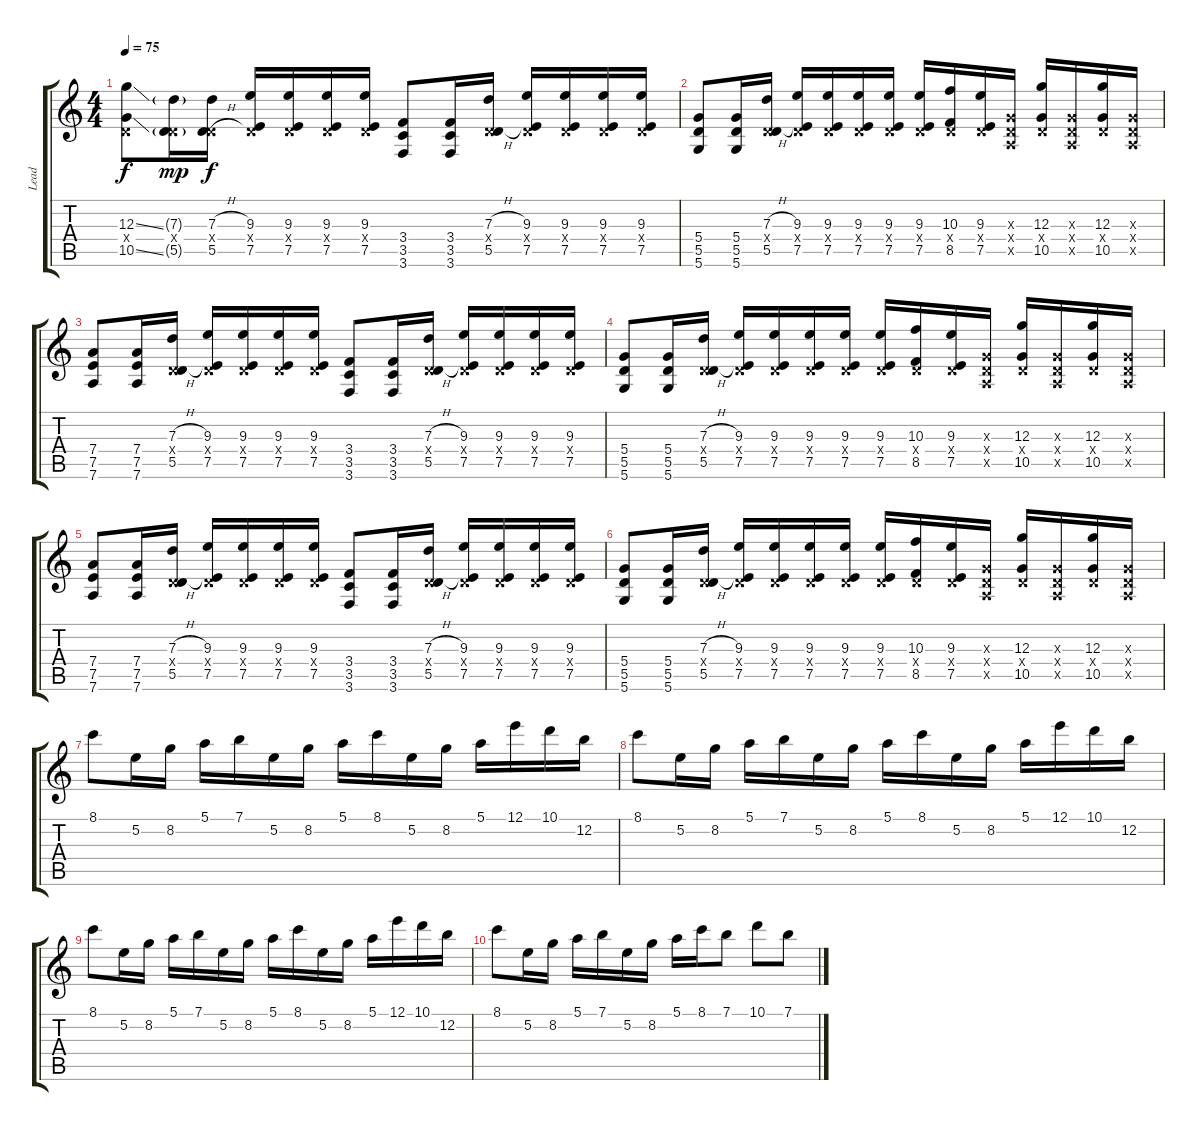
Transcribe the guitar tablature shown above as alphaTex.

\track ("Lead" "Lead") {instrument distortionguitar}
\staff {score tabs}
\tuning (E4 B3 G3 D3 A2 D2) {hide}
\ts (4 4)
\tempo 75
\clef g2
\ks c
(12.3{ss} 0.4{x} 10.5{ss}).8{dy f} (7.3{g} 0.4{x} 5.5{g}).16{dy mp} (7.3{h} 0.4{x} 5.5{h}).16{dy f} (9.3 0.4{x} 7.5).16 (9.3 0.4{x} 7.5).16 (9.3 0.4{x} 7.5).16 (9.3 0.4{x} 7.5).16 (3.4 3.5 3.6).8 (3.4 3.5 3.6).16 (7.3{h} 0.4{x} 5.5{h}).16 (9.3 0.4{x} 7.5).16 (9.3 0.4{x} 7.5).16 (9.3 0.4{x} 7.5).16 (9.3 0.4{x} 7.5).16 |
(5.4 5.5 5.6).8 (5.4 5.5 5.6).16 (7.3{h} 0.4{x} 5.5{h}).16 (9.3 0.4{x} 7.5).16 (9.3 0.4{x} 7.5).16 (9.3 0.4{x} 7.5).16 (9.3 0.4{x} 7.5).16 (9.3 0.4{x} 7.5).16 (10.3 0.4{x} 8.5).16 (9.3 0.4{x} 7.5).16 (0.3{x} 0.4{x} 0.5{x}).16 (12.3 0.4{x} 10.5).16 (0.3{x} 0.4{x} 0.5{x}).16 (12.3 0.4{x} 10.5).16 (0.3{x} 0.4{x} 0.5{x}).16 |
(7.4 7.5 7.6).8{instrument distortionguitar} (7.4 7.5 7.6).16 (7.3{h} 0.4{x} 5.5{h}).16 (9.3 0.4{x} 7.5).16 (9.3 0.4{x} 7.5).16 (9.3 0.4{x} 7.5).16 (9.3 0.4{x} 7.5).16 (3.4 3.5 3.6).8 (3.4 3.5 3.6).16 (7.3{h} 0.4{x} 5.5{h}).16 (9.3 0.4{x} 7.5).16 (9.3 0.4{x} 7.5).16 (9.3 0.4{x} 7.5).16 (9.3 0.4{x} 7.5).16 |
(5.4 5.5 5.6).8 (5.4 5.5 5.6).16 (7.3{h} 0.4{x} 5.5{h}).16 (9.3 0.4{x} 7.5).16 (9.3 0.4{x} 7.5).16 (9.3 0.4{x} 7.5).16 (9.3 0.4{x} 7.5).16 (9.3 0.4{x} 7.5).16 (10.3 0.4{x} 8.5).16 (9.3 0.4{x} 7.5).16 (0.3{x} 0.4{x} 0.5{x}).16 (12.3 0.4{x} 10.5).16 (0.3{x} 0.4{x} 0.5{x}).16 (12.3 0.4{x} 10.5).16 (0.3{x} 0.4{x} 0.5{x}).16 |
(7.4 7.5 7.6).8 (7.4 7.5 7.6).16 (7.3{h} 0.4{x} 5.5{h}).16 (9.3 0.4{x} 7.5).16 (9.3 0.4{x} 7.5).16 (9.3 0.4{x} 7.5).16 (9.3 0.4{x} 7.5).16 (3.4 3.5 3.6).8 (3.4 3.5 3.6).16 (7.3{h} 0.4{x} 5.5{h}).16 (9.3 0.4{x} 7.5).16 (9.3 0.4{x} 7.5).16 (9.3 0.4{x} 7.5).16 (9.3 0.4{x} 7.5).16 |
(5.4 5.5 5.6).8 (5.4 5.5 5.6).16 (7.3{h} 0.4{x} 5.5{h}).16 (9.3 0.4{x} 7.5).16 (9.3 0.4{x} 7.5).16 (9.3 0.4{x} 7.5).16 (9.3 0.4{x} 7.5).16 (9.3 0.4{x} 7.5).16 (10.3 0.4{x} 8.5).16 (9.3 0.4{x} 7.5).16 (0.3{x} 0.4{x} 0.5{x}).16 (12.3 0.4{x} 10.5).16 (0.3{x} 0.4{x} 0.5{x}).16 (12.3 0.4{x} 10.5).16 (0.3{x} 0.4{x} 0.5{x}).16 |
8.1.8{instrument distortionguitar} 5.2.16 8.2.16 5.1.16 7.1.16 5.2.16 8.2.16 5.1.16 8.1.16 5.2.16 8.2.16 5.1.16 12.1.16 10.1.16 12.2.16 |
8.1.8{instrument distortionguitar} 5.2.16 8.2.16 5.1.16 7.1.16 5.2.16 8.2.16 5.1.16 8.1.16 5.2.16 8.2.16 5.1.16 12.1.16 10.1.16 12.2.16 |
8.1.8{instrument distortionguitar} 5.2.16 8.2.16 5.1.16 7.1.16 5.2.16 8.2.16 5.1.16 8.1.16 5.2.16 8.2.16 5.1.16 12.1.16 10.1.16 12.2.16 |
8.1.8{instrument distortionguitar} 5.2.16 8.2.16 5.1.16 7.1.16 5.2.16 8.2.16 5.1.16 8.1.16 7.1.8 10.1.8 7.1.8
